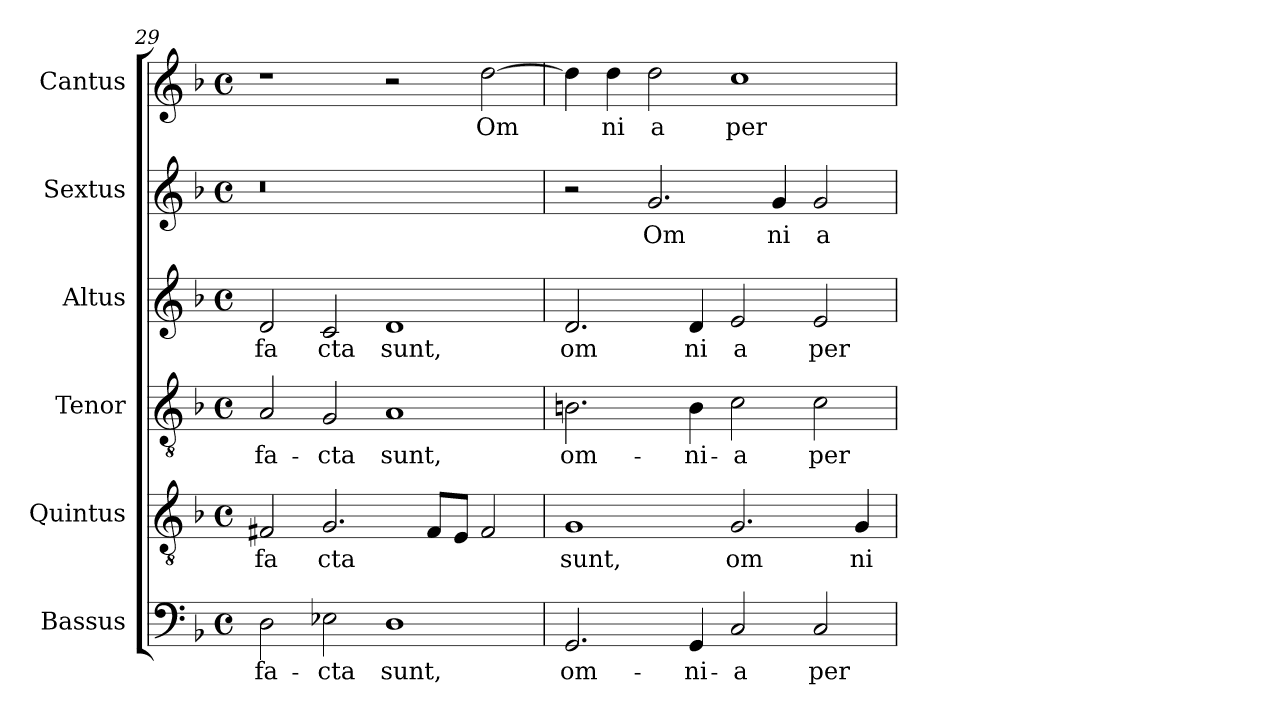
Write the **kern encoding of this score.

**kern	**text	**kern	**text	**kern	**text	**kern	**text	**kern	**text	**kern	**text
*part6	*part6	*part5	*part5	*part4	*part4	*part3	*part3	*part2	*part2	*part1	*part1
*staff6	*staff6	*staff5	*staff5	*staff4	*staff4	*staff3	*staff3	*staff2	*staff2	*staff1	*staff1
*I"Bassus	*	*I"Quintus	*	*I"Tenor	*	*I"Altus	*	*I"Sextus	*	*I"Cantus	*
*I'Bassus	*	*I'Quintus	*	*I'Tenor	*	*I'Altus	*	*I'Sextus	*	*I'Cantus	*
*clefF4	*	*clefGv2	*	*clefGv2	*	*clefG2	*	*clefG2	*	*clefG2	*
*k[b-]	*	*k[b-]	*	*k[b-]	*	*k[b-]	*	*k[b-]	*	*k[b-]	*
*F:	*	*F:	*	*F:	*	*F:	*	*F:	*	*F:	*
*M4/4	*	*M4/4	*	*M4/4	*	*M4/4	*	*M4/4	*	*M4/4	*
*met(c)	*	*met(c)	*	*met(c)	*	*met(c)	*	*met(c)	*	*met(c)	*
=29	=29	=29	=29	=29	=29	=29	=29	=29	=29	=29	=29
!	!LO:LY:b:cj	!	!LO:LY:b:cj	!	!LO:LY:b:cj	!	!LO:LY:b:cj	!	!	!	!
2D\	fa-	2F#X/	fa	2A/	fa-	2d/	fa	0r	.	1r	.
!	!LO:LY:b:cj	!	!LO:LY:b	!	!LO:LY:b:cj	!	!LO:LY:b:cj	!	!	!	!
2E-X\	-cta	2.G/	cta	2G/	-cta	2c/	cta	.	.	.	.
!	!LO:LY:b:cj	!	!	!	!LO:LY:b:cj	!	!LO:LY:b:cj	!	!	!	!
1D	sunt,	.	.	1A	sunt,	1d	sunt,	.	.	2r	.
.	.	8F#/L	.	.	.	.	.	.	.	.	.
.	.	8E/J	.	.	.	.	.	.	.	.	.
!	!	!	!	!	!	!	!	!	!	!	!LO:LY:b
.	.	2F#/	.	.	.	.	.	.	.	[>2dd\	Om
=30	=30	=30	=30	=30	=30	=30	=30	=30	=30	=30	=30
!	!LO:LY:b:cj	!	!LO:LY:b:cj	!	!LO:LY:b:cj	!	!LO:LY:b:cj	!	!	!	!
2.GG/	om-	1G	sunt,	2.Bn\	om-	2.d/	om	2r	.	4dd\]	.
!	!	!	!	!	!	!	!	!	!	!	!LO:LY:b:cj
.	.	.	.	.	.	.	.	.	.	4dd\	ni
!	!	!	!	!	!	!	!	!	!LO:LY:b:cj	!	!LO:LY:b:cj
.	.	.	.	.	.	.	.	2.g/	Om	2dd\	a
!	!LO:LY:b:cj	!	!	!	!LO:LY:b:cj	!	!LO:LY:b:cj	!	!	!	!
4GG/	-ni-	.	.	4B\	-ni-	4d/	ni	.	.	.	.
!	!LO:LY:b:cj	!	!LO:LY:b:cj	!	!LO:LY:b:cj	!	!LO:LY:b:cj	!	!	!	!LO:LY:b:cj
2C/	-a	2.G/	om	2c\	-a	2e/	a	.	.	1cc	per
!	!	!	!	!	!	!	!	!	!LO:LY:b:cj	!	!
.	.	.	.	.	.	.	.	4g/	ni	.	.
!	!LO:LY:b:cj	!	!	!	!LO:LY:b:cj	!	!LO:LY:b:cj	!	!LO:LY:b:cj	!	!
2C/	per	.	.	2c\	per	2e/	per	2g/	a	.	.
!	!	!	!LO:LY:b:cj	!	!	!	!	!	!	!	!
.	.	4G/	ni	.	.	.	.	.	.	.	.
=	=	=	=	=	=	=	=	=	=	=	=
*-	*-	*-	*-	*-	*-	*-	*-	*-	*-	*-	*-
